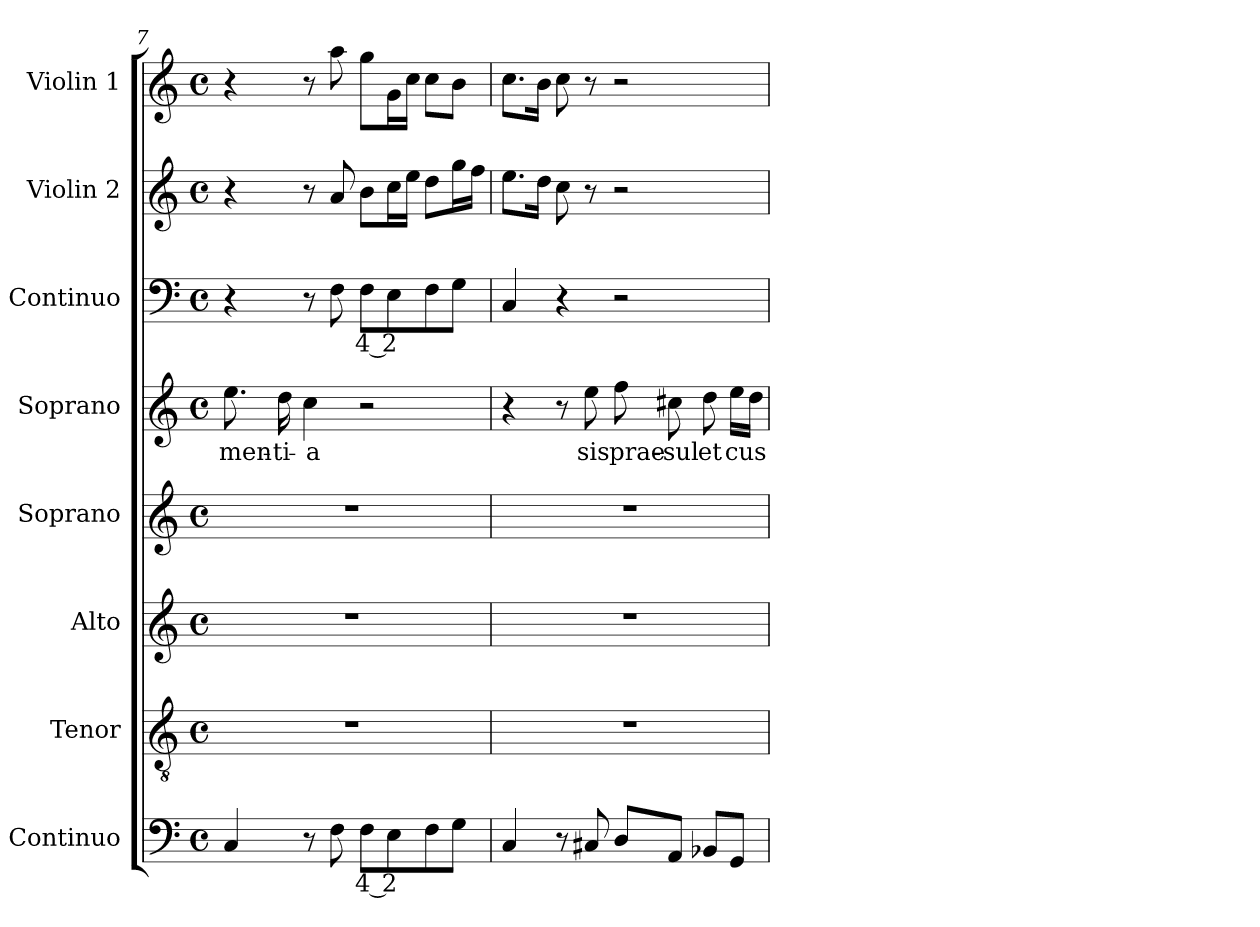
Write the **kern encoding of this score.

**kern	**text	**kern	**kern	**kern	**kern	**text	**kern	**text	**kern	**kern
*part8	*part8	*part7	*part6	*part5	*part4	*part4	*part3	*part3	*part2	*part1
*staff8	*staff8	*staff7	*staff6	*staff5	*staff4	*staff4	*staff3	*staff3	*staff2	*staff1
*I"Continuo	*	*I"Tenor	*I"Alto	*I"Soprano	*I"Soprano	*	*I"Continuo	*	*I"Violin 2	*I"Violin 1
*I'Cont.	*	*I'T.	*I'A.	*I'S.	*I'S.	*	*I'Cont.	*	*I'Vln. 2	*I'Vln. 1
*clefF4	*	*clefGv2	*clefG2	*clefG2	*clefG2	*	*clefF4	*	*clefG2	*clefG2
*	*	*ITrd7c12	*	*	*	*	*	*	*	*
*k[]	*	*k[]	*k[]	*k[]	*k[]	*	*k[]	*	*k[]	*k[]
*C:	*	*C:	*C:	*C:	*C:	*	*C:	*	*C:	*C:
*M4/4	*	*M4/4	*M4/4	*M4/4	*M4/4	*	*M4/4	*	*M4/4	*M4/4
*met(c)	*	*met(c)	*met(c)	*met(c)	*met(c)	*	*met(c)	*	*met(c)	*met(c)
=7	=7	=7	=7	=7	=7	=7	=7	=7	=7	=7
!	!	!	!	!	!	!LO:LY:b:color=#000000	!	!	!	!
4Ci/	.	1r	1r	1r	8.eei\	-men-	4r	.	4r	4r
!	!	!	!	!	!	!LO:LY:b:color=#000000	!	!	!	!
.	.	.	.	.	16ddi\	-ti-	.	.	.	.
!	!	!	!	!	!	!LO:LY:b:color=#000000	!	!	!	!
8r	.	.	.	.	4cci\	-a	8r	.	8r	8r
8Fi\	.	.	.	.	.	.	8Fi\	.	8ai/	8aai\
!	!LO:LY:b:color=#000000	!	!	!	!	!	!	!	!	!
!	!	!	!	!	!	!	!	!LO:LY:b:color=#000000	!	!
8Fi\L	4 2	.	.	.	2r	.	8Fi\L	4 2	8bi\L	8ggi\L
8Ei\	.	.	.	.	.	.	8Ei\	.	16cci\L	16gi\L
.	.	.	.	.	.	.	.	.	16eei\JJ	16cci\JJ
8Fi\	.	.	.	.	.	.	8Fi\	.	8ddi\L	8cci\L
8Gi\J	.	.	.	.	.	.	8Gi\J	.	16ggi\L	8bi\J
.	.	.	.	.	.	.	.	.	16ffi\JJ	.
=8	=8	=8	=8	=8	=8	=8	=8	=8	=8	=8
4Ci/	.	1r	1r	1r	4r	.	4Ci/	.	8.eei\L	8.cci\L
.	.	.	.	.	.	.	.	.	16ddi\Jk	16bi\Jk
8r	.	.	.	.	8r	.	4r	.	8cci\	8cci\
!	!	!	!	!	!	!LO:LY:b:color=#000000	!	!	!	!
8C#Xi/	.	.	.	.	8eei\	sis	.	.	8r	8r
!	!	!	!	!	!	!LO:LY:b:color=#000000	!	!	!	!
8Di/L	.	.	.	.	8ffi\	prae-	2r	.	2r	2r
!	!	!	!	!	!	!LO:LY:b:color=#000000	!	!	!	!
8AAi/J	.	.	.	.	8cc#Xi\	-sul	.	.	.	.
!	!	!	!	!	!	!LO:LY:b:color=#000000	!	!	!	!
8BB-Xi/L	.	.	.	.	8ddi\	et	.	.	.	.
!	!	!	!	!	!	!LO:LY:b:color=#000000	!	!	!	!
8GGi/J	.	.	.	.	16eei\LL	cus-	.	.	.	.
.	.	.	.	.	16ddi\JJ	.	.	.	.	.
=	=	=	=	=	=	=	=	=	=	=
*-	*-	*-	*-	*-	*-	*-	*-	*-	*-	*-
